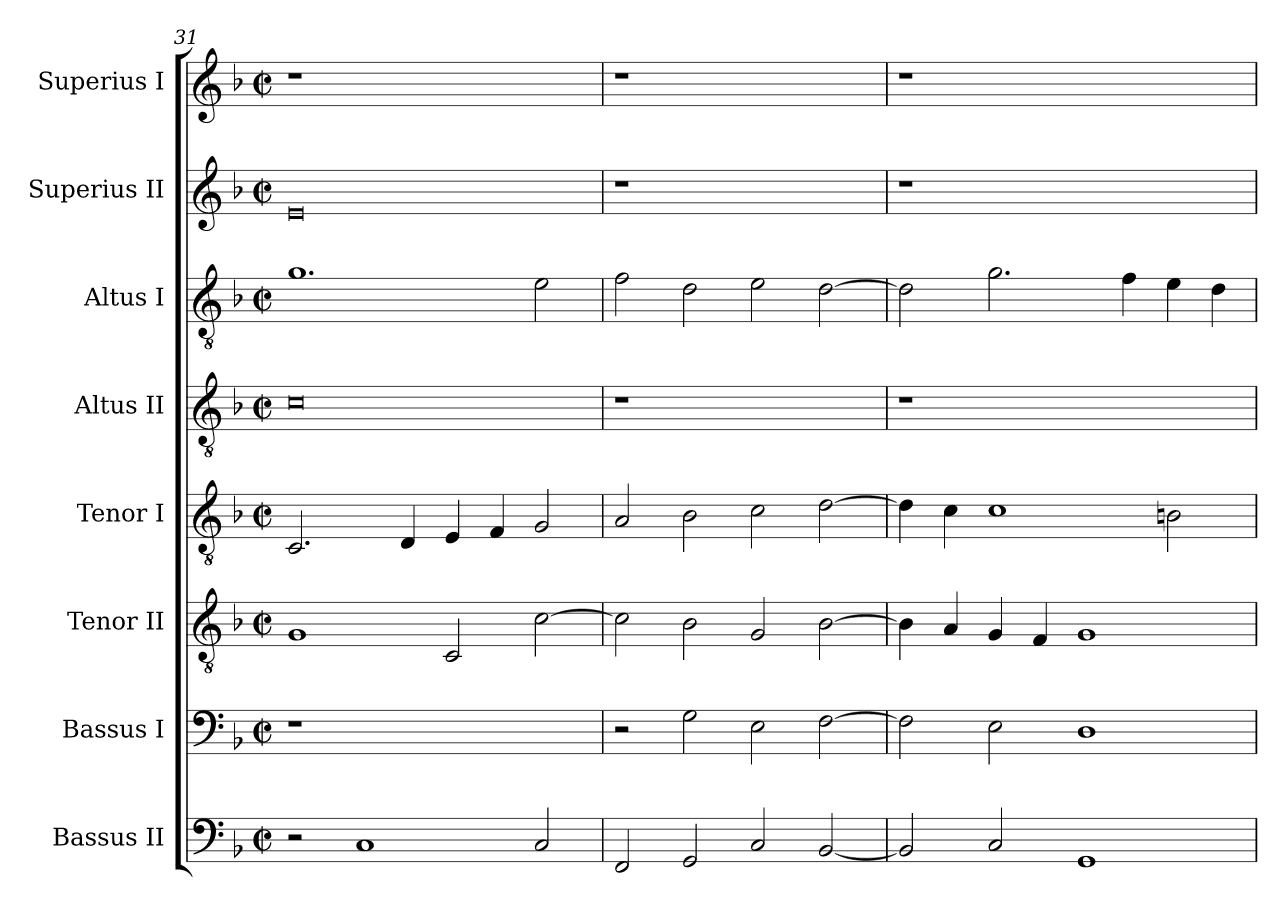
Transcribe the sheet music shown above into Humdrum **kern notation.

**kern	**kern	**kern	**kern	**kern	**kern	**kern	**kern
*part8	*part7	*part6	*part5	*part4	*part3	*part2	*part1
*staff8	*staff7	*staff6	*staff5	*staff4	*staff3	*staff2	*staff1
*I"Bassus II	*I"Bassus I	*I"Tenor II	*I"Tenor I	*I"Altus II	*I"Altus I	*I"Superius II	*I"Superius I
*I'B.	*I'B.	*I'T.	*I'T.	*	*	*I'S.	*I'S.
!!LO:PB:g=z
*clefF4	*clefF4	*clefGv2	*clefGv2	*clefGv2	*clefGv2	*clefG2	*clefG2
*	*	*ITrd7c12	*ITrd7c12	*ITrd7c12	*ITrd7c12	*	*
*k[b-]	*k[b-]	*k[b-]	*k[b-]	*k[b-]	*k[b-]	*k[b-]	*k[b-]
*F:	*F:	*F:	*F:	*F:	*F:	*F:	*F:
*M2/2	*M2/2	*M2/2	*M2/2	*M2/2	*M2/2	*M2/2	*M2/2
*met(c|)	*met(c|)	*met(c|)	*met(c|)	*met(c|)	*met(c|)	*met(c|)	*met(c|)
=31	=31	=31	=31	=31	=31	=31	=31
!	!LO:N:vis=1	!	!	!	!	!	!LO:N:vis=1
2r	1r	1GGi	2.CCi/	0Ci	1.Gi	0ei	1r
1Ci	.	.	.	.	.	.	.
.	.	.	4DDi/	.	.	.	.
.	1ryy	2CCi/	4EEi/	.	.	.	1ryy
.	.	.	4FFi/	.	.	.	.
2Ci/	.	[>2Ci\	2GGi/	.	2Ei\	.	.
=32	=32	=32	=32	=32	=32	=32	=32
!	!	!	!	!LO:N:vis=1	!	!LO:N:vis=1	!LO:N:vis=1
2FFi/	2r	2Ci\]	2AAi/	1r	2Fi\	1r	1r
2GGi/	2Gi\	2BB-i\	2BB-i\	.	2Di\	.	.
2Ci/	2Ei\	2GGi/	2Ci\	1ryy	2Ei\	1ryy	1ryy
[<2BB-i/	[>2Fi\	[>2BB-i\	[>2Di\	.	[>2Di\	.	.
=33	=33	=33	=33	=33	=33	=33	=33
!	!	!	!	!LO:N:vis=1	!	!LO:N:vis=1	!LO:N:vis=1
2BB-i/]	2Fi\]	4BB-i\]	4Di\]	1r	2Di\]	1r	1r
.	.	4AAi/	4Ci\	.	.	.	.
2Ci/	2Ei\	4GGi/	1Ci	.	2.Gi\	.	.
.	.	4FFi/	.	.	.	.	.
1GGi	1Di	1GGi	.	1ryy	.	1ryy	1ryy
.	.	.	.	.	4Fi\	.	.
.	.	.	2BBni\	.	4Ei\	.	.
.	.	.	.	.	4Di\	.	.
=	=	=	=	=	=	=	=
*-	*-	*-	*-	*-	*-	*-	*-
